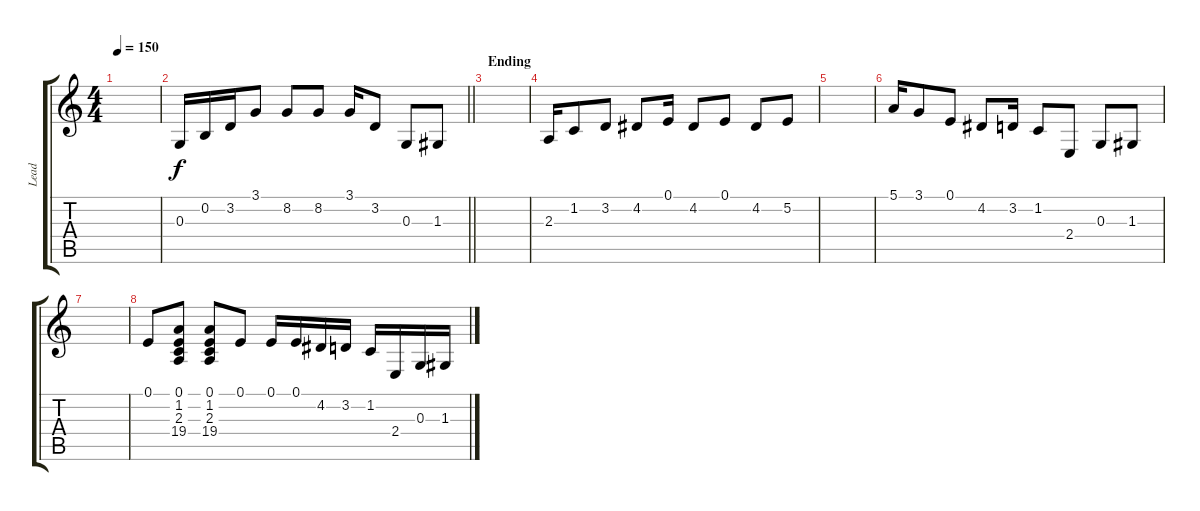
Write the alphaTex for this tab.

\track ("Lead" "Lead") {instrument lead1square}
\staff {score tabs}
\tuning (E4 B3 G3 D3 A2 E2) {hide}
\ts (4 4)
\tempo 150
\clef g2
\ks c
|
\barLineRight lightlight
0.3.16 0.2.16 3.2.16 3.1.8 8.2.8 8.2.8 3.1.16 3.2.8 0.3.8 1.3.8 |
\section ("" "Ending")
|
2.3.16 1.2.8 3.2.8 4.2.8 0.1.16 4.2.8 0.1.8 4.2.8 5.2.8 |
|
5.1.16 3.1.8 0.1.8 4.2.8 3.2.16 1.2.8 2.4.8 0.3.8 1.3.8 |
|
0.1.8 (0.1 1.2 2.3 19.4).8 (0.1 1.2 2.3 19.4).8 0.1.8 0.1.16 0.1.16 4.2.16 3.2.16 1.2.16 2.4.16 0.3.16 1.3.16
